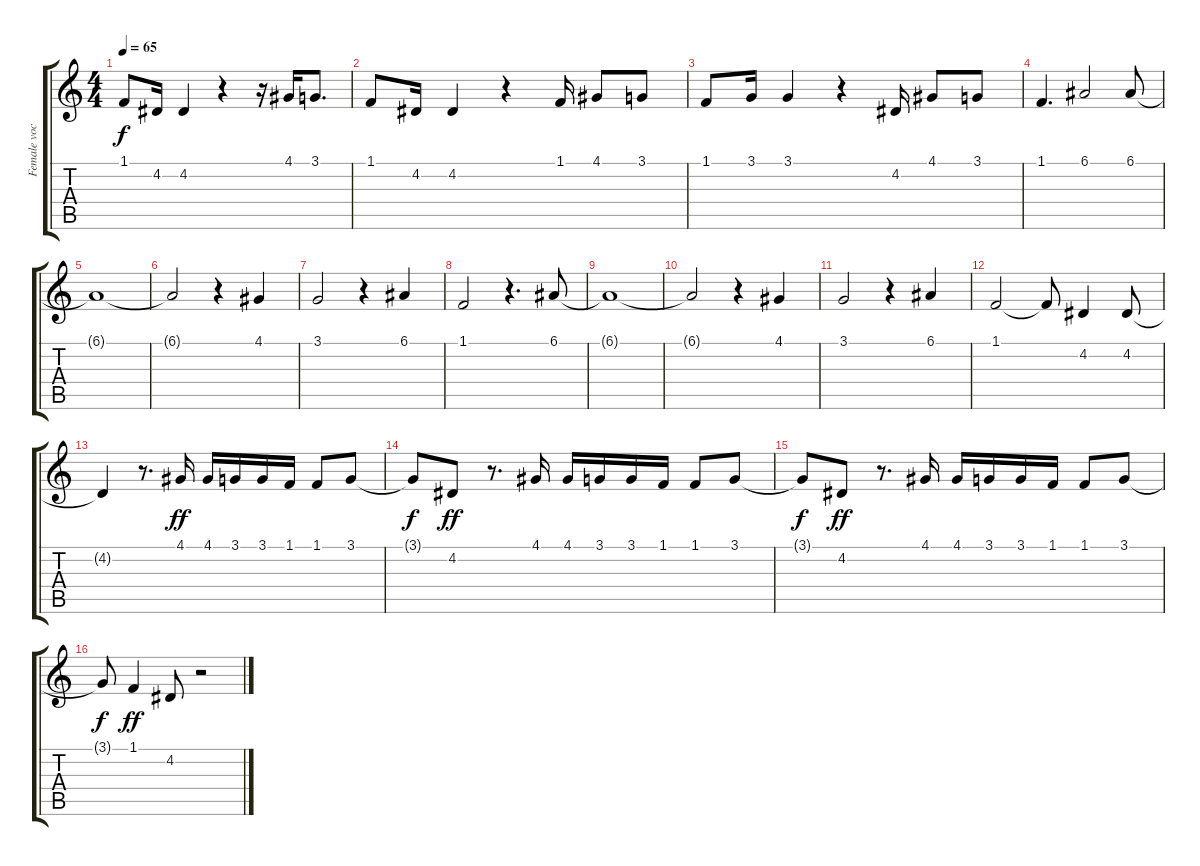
\track ("Female vocals" "Female voc") {instrument sopranosax}
\staff {score tabs}
\tuning (E4 B3 G3 D3 A2 E2) {hide}
\ts (4 4)
\tempo 65
\clef g2
\ks c
1.1.8{dy f} 4.2.16 4.2.4 r.4 r.16 4.1.16 3.1.8{d} |
1.1.8 4.2.16 4.2.4 r.4 1.1.16 4.1.8 3.1.8 |
1.1.8 3.1.16 3.1.4 r.4 4.2.16 4.1.8 3.1.8 |
1.1.4{d} 6.1.2 6.1.8 |
6.1{t}.1 |
6.1{t}.2 r.4 4.1.4 |
3.1.2 r.4 6.1.4 |
1.1.2 r.4{d} 6.1.8 |
6.1{t}.1 |
6.1{t}.2 r.4 4.1.4 |
3.1.2 r.4 6.1.4 |
1.1.2 1.1{t}.8 4.2.4 4.2.8 |
4.2{t}.4 r.8{d} 4.1.16{dy ff} 4.1.16 3.1.16 3.1.16 1.1.16 1.1.8 3.1.8 |
3.1{t}.8{dy f} 4.2.8{dy ff} r.8{d} 4.1.16 4.1.16 3.1.16 3.1.16 1.1.16 1.1.8 3.1.8 |
3.1{t}.8{dy f} 4.2.8{dy ff} r.8{d} 4.1.16 4.1.16 3.1.16 3.1.16 1.1.16 1.1.8 3.1.8 |
3.1{t}.8{dy f} 1.1.4{dy ff} 4.2.8 r.2
